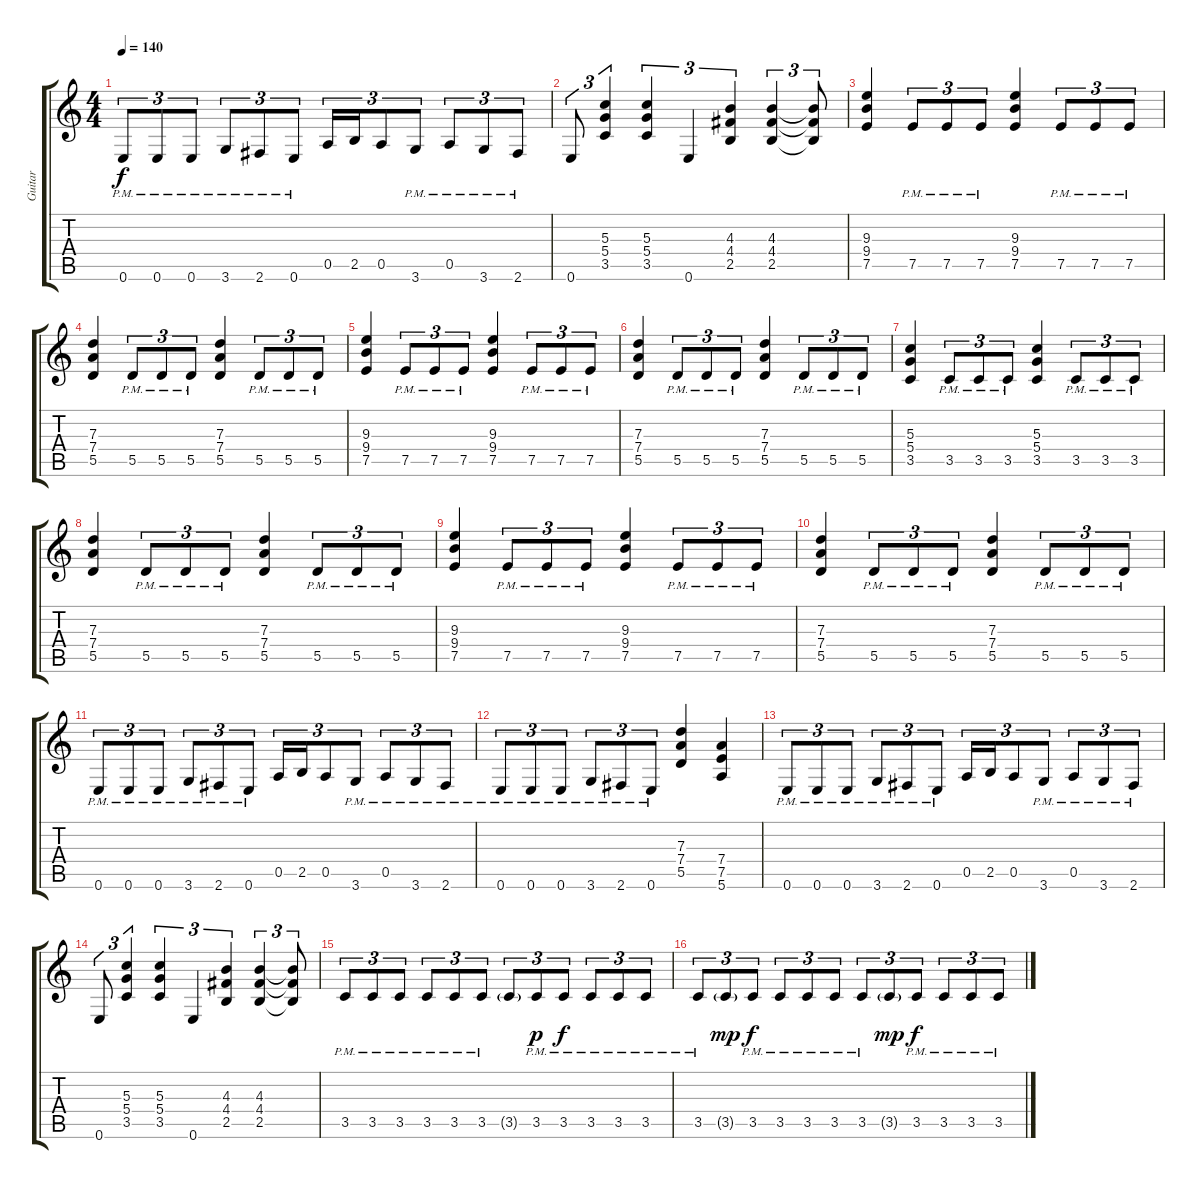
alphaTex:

\track ("Guitar" "Guitar") {instrument overdrivenguitar}
\staff {score tabs}
\tuning (E4 B3 G3 D3 A2 E2) {hide}
\ts (4 4)
\tempo 140
\clef g2
\ks c
0.6{pm}.8{tu (3 2) dy f} 0.6{pm}.8{tu (3 2)} 0.6{pm}.8{tu (3 2)} 3.6{pm}.8{tu (3 2)} 2.6{pm}.8{tu (3 2)} 0.6{pm}.8{tu (3 2)} 0.5.16{tu (3 2)} 2.5.16{tu (3 2)} 0.5.8{tu (3 2)} 3.6{pm}.8{tu (3 2)} 0.5{pm}.8{tu (3 2)} 3.6{pm}.8{tu (3 2)} 2.6{pm}.8{tu (3 2)} |
0.6.8{tu (3 2)} (5.3 5.4 3.5).4{tu (3 2)} (5.3 5.4 3.5).4{tu (3 2)} 0.6.4{tu (3 2)} (4.3 4.4 2.5).4{tu (3 2)} (4.3 4.4 2.5).4{tu (3 2)} (4.3{t} 4.4{t} 2.5{t}).8{tu (3 2)} |
(9.3 9.4 7.5).4 7.5{pm}.8{tu (3 2)} 7.5{pm}.8{tu (3 2)} 7.5{pm}.8{tu (3 2)} (9.3 9.4 7.5).4 7.5{pm}.8{tu (3 2)} 7.5{pm}.8{tu (3 2)} 7.5{pm}.8{tu (3 2)} |
(7.3 7.4 5.5).4 5.5{pm}.8{tu (3 2)} 5.5{pm}.8{tu (3 2)} 5.5{pm}.8{tu (3 2)} (7.3 7.4 5.5).4 5.5{pm}.8{tu (3 2)} 5.5{pm}.8{tu (3 2)} 5.5{pm}.8{tu (3 2)} |
(9.3 9.4 7.5).4 7.5{pm}.8{tu (3 2)} 7.5{pm}.8{tu (3 2)} 7.5{pm}.8{tu (3 2)} (9.3 9.4 7.5).4 7.5{pm}.8{tu (3 2)} 7.5{pm}.8{tu (3 2)} 7.5{pm}.8{tu (3 2)} |
(7.3 7.4 5.5).4 5.5{pm}.8{tu (3 2)} 5.5{pm}.8{tu (3 2)} 5.5{pm}.8{tu (3 2)} (7.3 7.4 5.5).4 5.5{pm}.8{tu (3 2)} 5.5{pm}.8{tu (3 2)} 5.5{pm}.8{tu (3 2)} |
(5.3 5.4 3.5).4 3.5{pm}.8{tu (3 2)} 3.5{pm}.8{tu (3 2)} 3.5{pm}.8{tu (3 2)} (5.3 5.4 3.5).4 3.5{pm}.8{tu (3 2)} 3.5{pm}.8{tu (3 2)} 3.5{pm}.8{tu (3 2)} |
(7.3 7.4 5.5).4 5.5{pm}.8{tu (3 2)} 5.5{pm}.8{tu (3 2)} 5.5{pm}.8{tu (3 2)} (7.3 7.4 5.5).4 5.5{pm}.8{tu (3 2)} 5.5{pm}.8{tu (3 2)} 5.5{pm}.8{tu (3 2)} |
(9.3 9.4 7.5).4 7.5{pm}.8{tu (3 2)} 7.5{pm}.8{tu (3 2)} 7.5{pm}.8{tu (3 2)} (9.3 9.4 7.5).4 7.5{pm}.8{tu (3 2)} 7.5{pm}.8{tu (3 2)} 7.5{pm}.8{tu (3 2)} |
(7.3 7.4 5.5).4 5.5{pm}.8{tu (3 2)} 5.5{pm}.8{tu (3 2)} 5.5{pm}.8{tu (3 2)} (7.3 7.4 5.5).4 5.5{pm}.8{tu (3 2)} 5.5{pm}.8{tu (3 2)} 5.5{pm}.8{tu (3 2)} |
0.6{pm}.8{tu (3 2)} 0.6{pm}.8{tu (3 2)} 0.6{pm}.8{tu (3 2)} 3.6{pm}.8{tu (3 2)} 2.6{pm}.8{tu (3 2)} 0.6{pm}.8{tu (3 2)} 0.5.16{tu (3 2)} 2.5.16{tu (3 2)} 0.5.8{tu (3 2)} 3.6{pm}.8{tu (3 2)} 0.5{pm}.8{tu (3 2)} 3.6{pm}.8{tu (3 2)} 2.6{pm}.8{tu (3 2)} |
0.6{pm}.8{tu (3 2)} 0.6{pm}.8{tu (3 2)} 0.6{pm}.8{tu (3 2)} 3.6{pm}.8{tu (3 2)} 2.6{pm}.8{tu (3 2)} 0.6{pm}.8{tu (3 2)} (7.3 7.4 5.5).4 (7.4 7.5 5.6).4 |
0.6{pm}.8{tu (3 2)} 0.6{pm}.8{tu (3 2)} 0.6{pm}.8{tu (3 2)} 3.6{pm}.8{tu (3 2)} 2.6{pm}.8{tu (3 2)} 0.6{pm}.8{tu (3 2)} 0.5.16{tu (3 2)} 2.5.16{tu (3 2)} 0.5.8{tu (3 2)} 3.6{pm}.8{tu (3 2)} 0.5{pm}.8{tu (3 2)} 3.6{pm}.8{tu (3 2)} 2.6{pm}.8{tu (3 2)} |
0.6.8{tu (3 2)} (5.3 5.4 3.5).4{tu (3 2)} (5.3 5.4 3.5).4{tu (3 2)} 0.6.4{tu (3 2)} (4.3 4.4 2.5).4{tu (3 2)} (4.3 4.4 2.5).4{tu (3 2)} (4.3{t} 4.4{t} 2.5{t}).8{tu (3 2)} |
3.5{pm}.8{tu (3 2)} 3.5{pm}.8{tu (3 2)} 3.5{pm}.8{tu (3 2)} 3.5{pm}.8{tu (3 2)} 3.5{pm}.8{tu (3 2)} 3.5{pm}.8{tu (3 2)} 3.5{g}.8{tu (3 2)} 3.5{pm}.8{tu (3 2) dy p} 3.5{pm}.8{tu (3 2) dy f} 3.5{pm}.8{tu (3 2)} 3.5{pm}.8{tu (3 2)} 3.5{pm}.8{tu (3 2)} |
3.5{pm}.8{tu (3 2)} 3.5{g}.8{tu (3 2) dy mp} 3.5{pm}.8{tu (3 2) dy f} 3.5{pm}.8{tu (3 2)} 3.5{pm}.8{tu (3 2)} 3.5{pm}.8{tu (3 2)} 3.5{pm}.8{tu (3 2)} 3.5{g}.8{tu (3 2) dy mp} 3.5{pm}.8{tu (3 2) dy f} 3.5{pm}.8{tu (3 2)} 3.5{pm}.8{tu (3 2)} 3.5{pm}.8{tu (3 2)}
